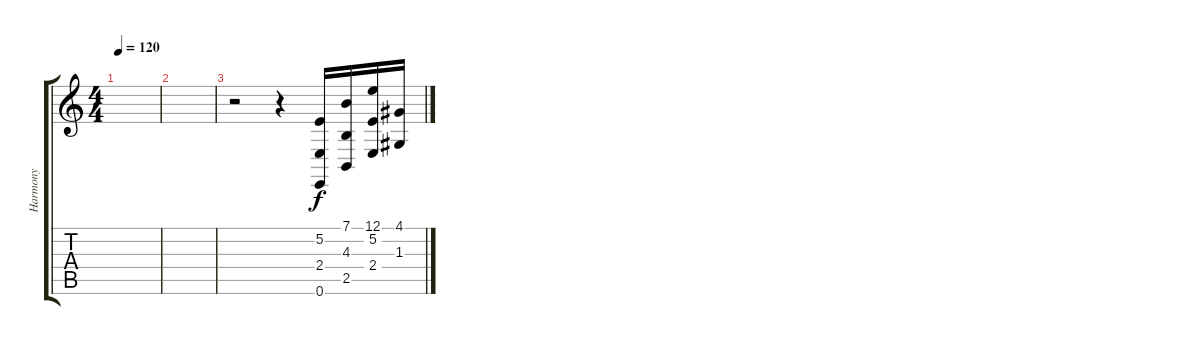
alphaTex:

\track ("Harmony" "Harmony") {instrument acousticgrandpiano}
\staff {score tabs}
\tuning (E4 B3 G3 D3 A2 E2) {hide}
\ts (4 4)
\tempo 120
\clef g2
\ks c
|
|
r.2 r.4 (5.2 2.4 0.6).16 (7.1 4.3 2.5).16 (12.1 5.2 2.4).16 (4.1 1.3).16
